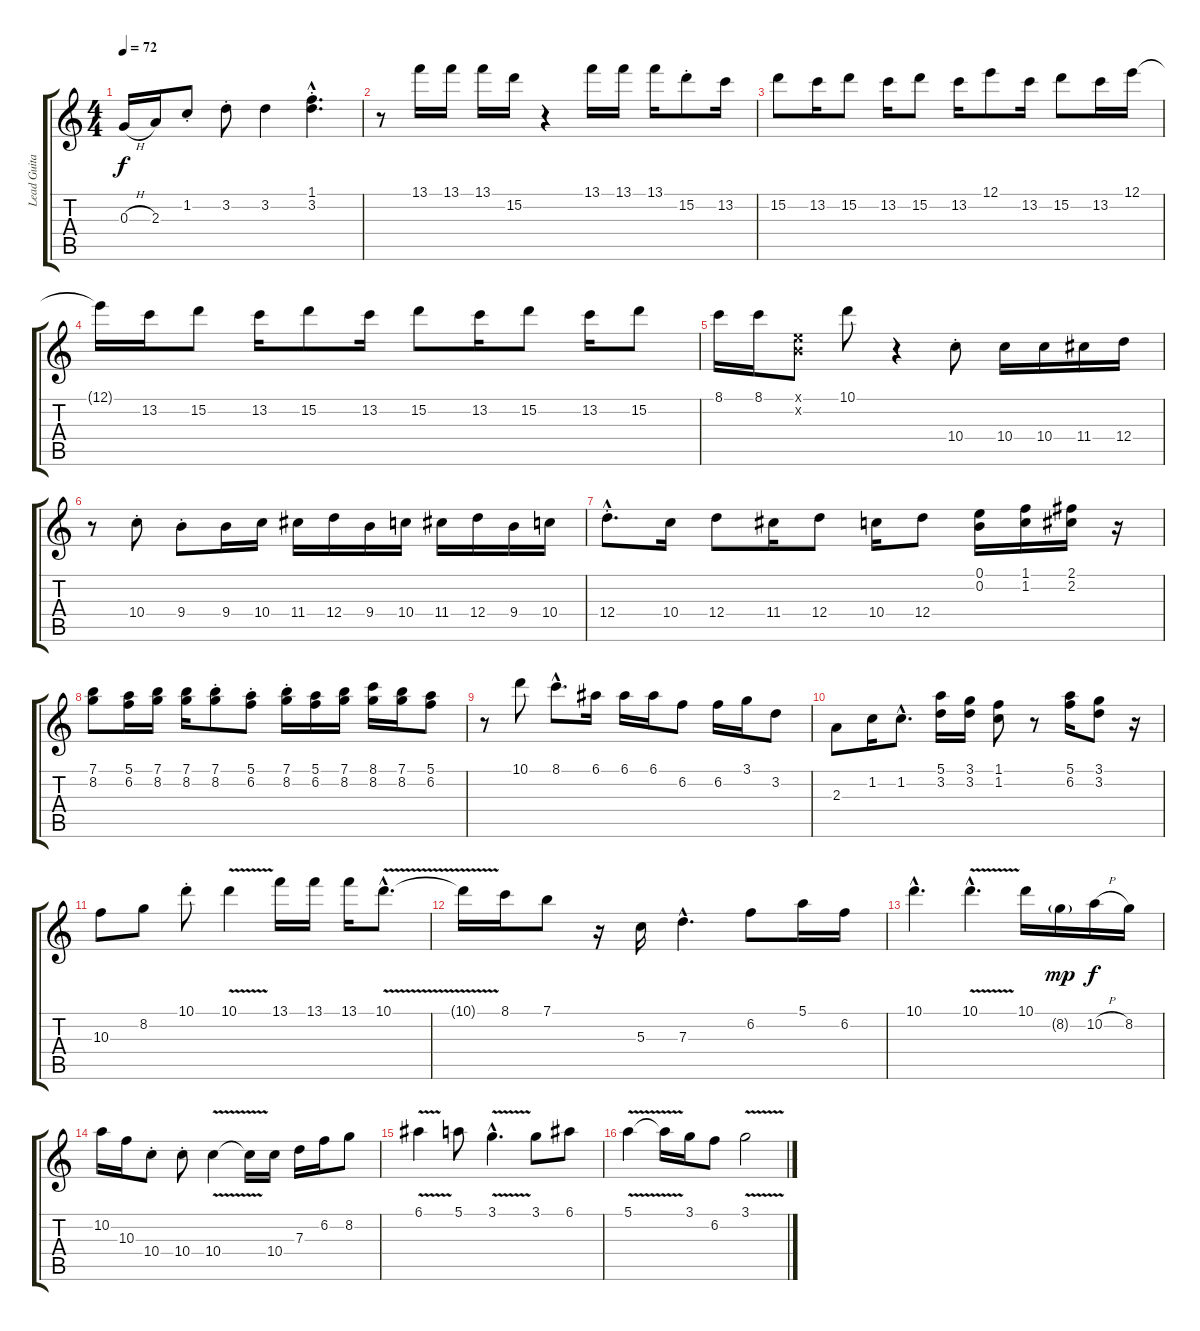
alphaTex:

\track ("Lead Guitar (Gilmour)" "Lead Guita") {instrument distortionguitar}
\staff {score tabs}
\tuning (E4 B3 G3 D3 A2 E2) {hide}
\ts (4 4)
\tempo 72
\clef g2
\ks c
0.3{h}.16{dy f} 2.3.16 1.2{st}.8 3.2{st}.8 3.2.4 (1.1{hac st} 3.2{hac st}).4{d} |
r.8 13.1.16 13.1.16 13.1.16 15.2.16 r.4 13.1.16 13.1.16 13.1.16 15.2{st}.8 13.2.16 |
15.2.8 13.2.16 15.2.8 13.2.16 15.2.8 13.2.16 12.1.8 13.2.16 15.2.8 13.2.16 12.1.16 |
12.1{t}.16 13.2.16 15.2.8 13.2.16 15.2.8 13.2.16 15.2.8 13.2.16 15.2.8 13.2.16 15.2.8 |
8.1.16 8.1.16 (0.1{x} 0.2{x}).8 10.1.8 r.4 10.4{st}.8 10.4.16 10.4.16 11.4.16 12.4.16 |
r.8 10.4{st}.8 9.4{st}.8 9.4.16 10.4.16 11.4.16 12.4.16 9.4.16 10.4.16 11.4.16 12.4.16 9.4.16 10.4.16 |
12.4{hac st}.8{d} 10.4.16 12.4.8 11.4.16 12.4.8 10.4.16 12.4.8 (0.1 0.2).16 (1.1 1.2).16 (2.1 2.2).16 r.16 |
(7.1 8.2).8 (5.1 6.2).16 (7.1 8.2).16 (7.1 8.2).16 (7.1{st} 8.2{st}).8 (5.1{st} 6.2{st}).8 (7.1{st} 8.2{st}).16 (5.1 6.2).16 (7.1 8.2).16 (8.1 8.2).16 (7.1 8.2).16 (5.1 6.2).8 |
r.8 10.1.8 8.1{hac}.8{d} 6.1.16 6.1.16 6.1.16 6.2.8 6.2.16 3.1.16 3.2.8 |
2.3.8 1.2.16 1.2{hac}.8{d} (5.1 3.2).16 (3.1 3.2).16 (1.1 1.2).8 r.8 (5.1 6.2).16 (3.1 3.2).8 r.16 |
10.3.8 8.2.8 10.1{st}.8 10.1{v}.4 13.1.16 13.1.16 13.1.16 10.1{v hac}.8{d} |
10.1{t}.16 8.1.16 7.1.8 r.16 5.3.16 7.3{hac}.4{d} 6.2.8 5.1.16 6.2.16 |
10.1{hac}.4{d} 10.1{v hac}.4{d} 10.1.16 8.2{g}.16{dy mp} 10.2{h}.16{dy f} 8.2.16 |
10.2.16 10.3.16 10.4{st}.8 10.4{st}.8 10.4{v}.4 10.4{t}.16 10.4.16 7.3.16 6.2.16 8.2.8 |
6.1{v}.4 5.1.8 3.1{v hac}.4{d} 3.1.8 6.1.8 |
5.1{v}.4 5.1{t}.16 3.1.16 6.2.8 3.1{v}.2
